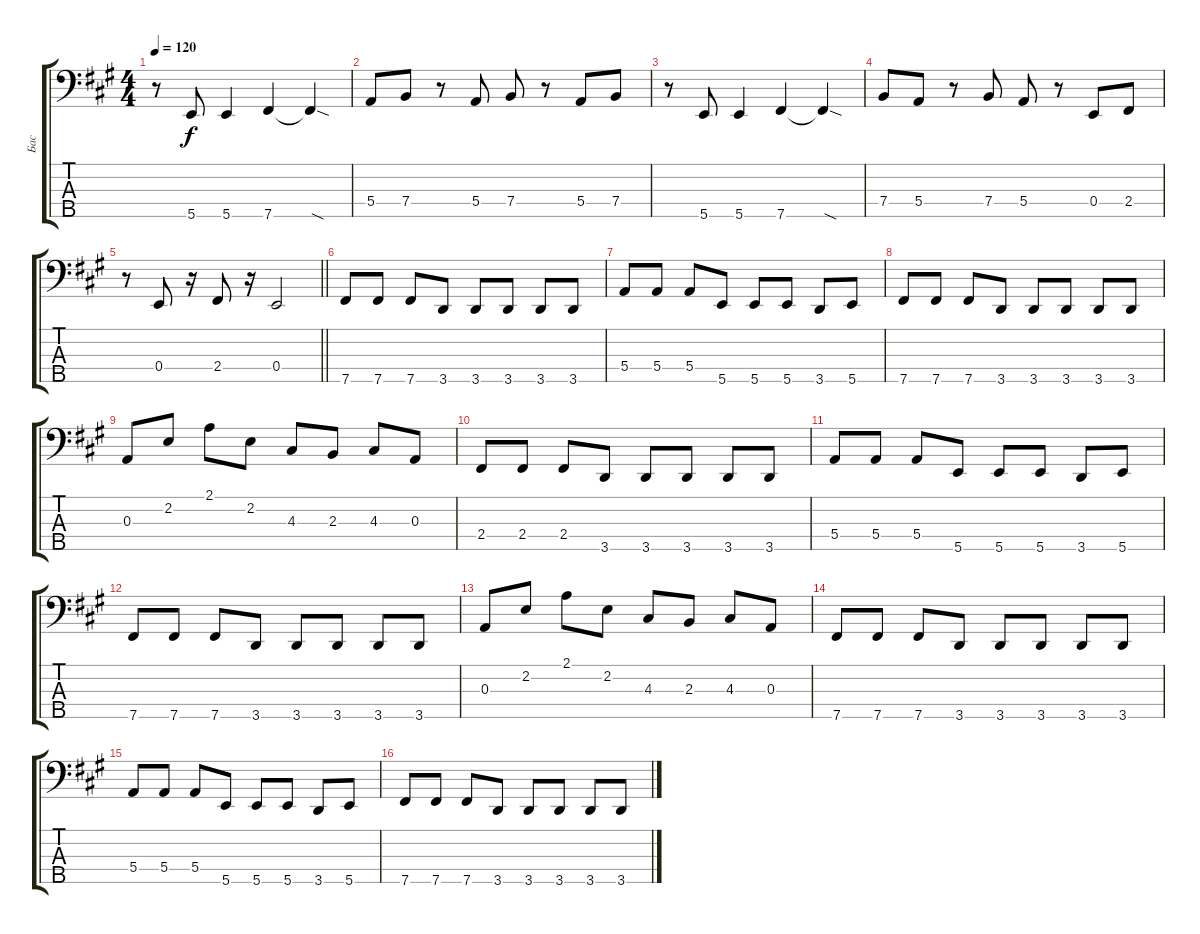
\track ("Бас" "Бас") {instrument electricbassfinger}
\staff {score tabs}
\tuning (G2 D2 A1 E1 B0) {hide}
\ts (4 4)
\tempo 120
\clef f4
\ks a
r.8{dy f} 5.5.8 5.5.4 7.5.4 7.5{sod t}.4 |
5.4.8 7.4.8 r.8 5.4.8 7.4.8 r.8 5.4.8 7.4.8 |
r.8 5.5.8 5.5.4 7.5.4 7.5{sod t}.4 |
7.4.8 5.4.8 r.8 7.4.8 5.4.8 r.8 0.4.8 2.4.8 |
\barLineRight lightlight
r.8 0.4.8 r.16 2.4.8 r.16 0.4.2 |
7.5.8 7.5.8 7.5.8 3.5.8 3.5.8 3.5.8 3.5.8 3.5.8 |
5.4.8 5.4.8 5.4.8 5.5.8 5.5.8 5.5.8 3.5.8 5.5.8 |
7.5.8 7.5.8 7.5.8 3.5.8 3.5.8 3.5.8 3.5.8 3.5.8 |
0.3.8 2.2.8 2.1.8 2.2.8 4.3.8 2.3.8 4.3.8 0.3.8 |
2.4.8 2.4.8 2.4.8 3.5.8 3.5.8 3.5.8 3.5.8 3.5.8 |
5.4.8 5.4.8 5.4.8 5.5.8 5.5.8 5.5.8 3.5.8 5.5.8 |
7.5.8 7.5.8 7.5.8 3.5.8 3.5.8 3.5.8 3.5.8 3.5.8 |
0.3.8 2.2.8 2.1.8 2.2.8 4.3.8 2.3.8 4.3.8 0.3.8 |
7.5.8 7.5.8 7.5.8 3.5.8 3.5.8 3.5.8 3.5.8 3.5.8 |
5.4.8 5.4.8 5.4.8 5.5.8 5.5.8 5.5.8 3.5.8 5.5.8 |
7.5.8 7.5.8 7.5.8 3.5.8 3.5.8 3.5.8 3.5.8 3.5.8
